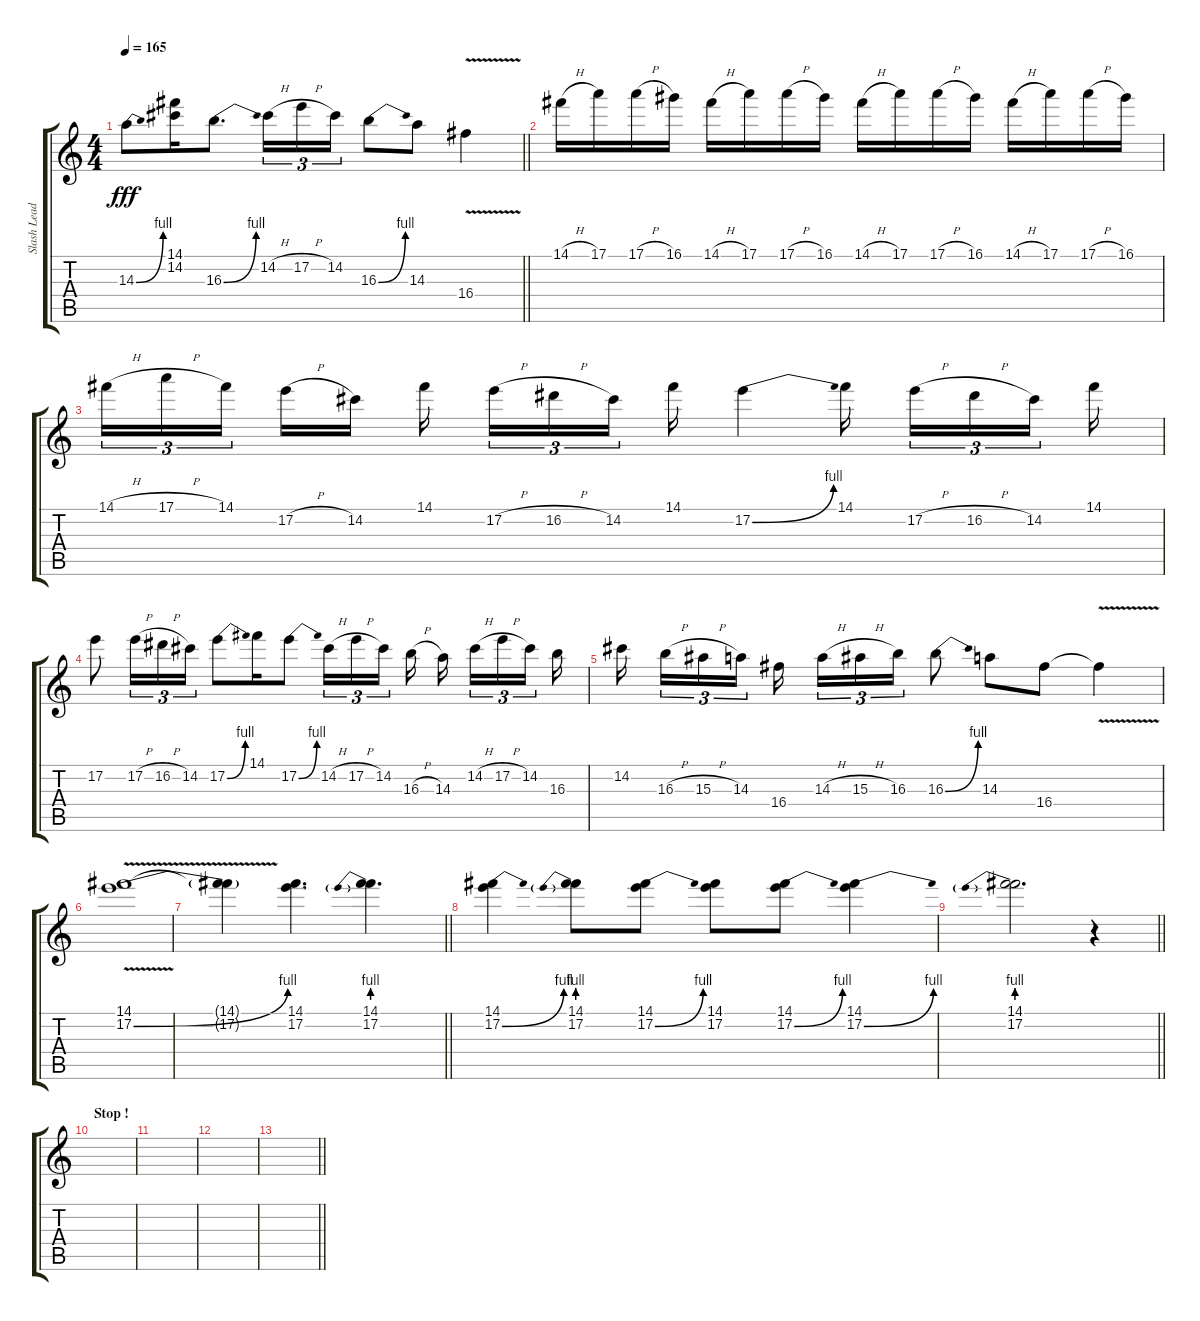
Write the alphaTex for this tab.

\track ("Slash Lead Guitar" "Slash Lead") {instrument overdrivenguitar}
\staff {score tabs}
\tuning (E4 B3 G3 D3 A2 E2) {hide}
\ts (4 4)
\tempo 165
\clef g2
\barLineRight lightlight
\ks c
14.3{be (bend 0 0 60 4)}.8{dy fff} (14.1 14.2).16 16.3{be (bend 0 0 60 4)}.8{d} 14.2{h}.16{tu (3 2)} 17.2{h}.16{tu (3 2)} 14.2.16{tu (3 2)} 16.3{be (bend 0 0 60 4)}.8 14.3.8 16.4{v}.4 |
14.1{h}.16 17.1.16 17.1{h}.16 16.1.16 14.1{h}.16 17.1.16 17.1{h}.16 16.1.16 14.1{h}.16 17.1.16 17.1{h}.16 16.1.16 14.1{h}.16 17.1.16 17.1{h}.16 16.1.16 |
14.1{h}.16{tu (3 2)} 17.1{h}.16{tu (3 2)} 14.1.16{tu (3 2) beam splitsecondary} 17.2{h}.16 14.2.16 14.1.16{beam splitsecondary} 17.2{h}.16{tu (3 2)} 16.2{h}.16{tu (3 2)} 14.2.16{tu (3 2) beam splitsecondary} 14.1.16 17.2{be (bend 0 0 60 4)}.4 14.1.16{beam splitsecondary} 17.2{h}.16{tu (3 2)} 16.2{h}.16{tu (3 2)} 14.2.16{tu (3 2) beam splitsecondary} 14.1.16 |
17.2.8 17.2{h}.16{tu (3 2)} 16.2{h}.16{tu (3 2)} 14.2.16{tu (3 2)} 17.2{be (bend 0 0 60 4)}.8 14.1.16 17.2{be (bend 0 0 60 4)}.8 14.2{h}.16{tu (3 2)} 17.2{h}.16{tu (3 2)} 14.2.16{tu (3 2) beam splitsecondary} 16.3{h}.16 14.3.16{beam splitsecondary} 14.2{h}.16{tu (3 2)} 17.2{h}.16{tu (3 2)} 14.2.16{tu (3 2) beam splitsecondary} 16.3.16 |
14.2.16{beam splitsecondary} 16.3{h}.16{tu (3 2)} 15.3{h}.16{tu (3 2)} 14.3.16{tu (3 2) beam splitsecondary} 16.4.16 14.3{h}.16{tu (3 2)} 15.3{h}.16{tu (3 2)} 16.3.16{tu (3 2)} 16.3{be (bend 0 0 60 4)}.8 14.3.8 16.4.8 16.4{v t}.4 |
(14.1 17.2{be (bend 0 0 60 4) v}).1 |
\barLineRight lightlight
(14.1{t} 17.2{t}).4 (14.1 17.2).4{d} (14.1 17.2{be (prebend 0 4 60 4)}).4{d} |
(14.1 17.2{be (bend 0 0 60 4)}).4 (14.1 17.2{be (prebend 0 4 60 4)}).8 (14.1 17.2{be (bend 0 0 60 4)}).8 (14.1 17.2).8 (14.1 17.2{be (bend 0 0 60 4)}).8 (14.1 17.2{be (bend 0 0 60 4)}).4 |
\barLineRight lightlight
(14.1 17.2{be (prebend 0 4 60 4)}).2{d} r.4 |
\section ("" "Stop !")
|
|
|
\barLineRight lightlight
